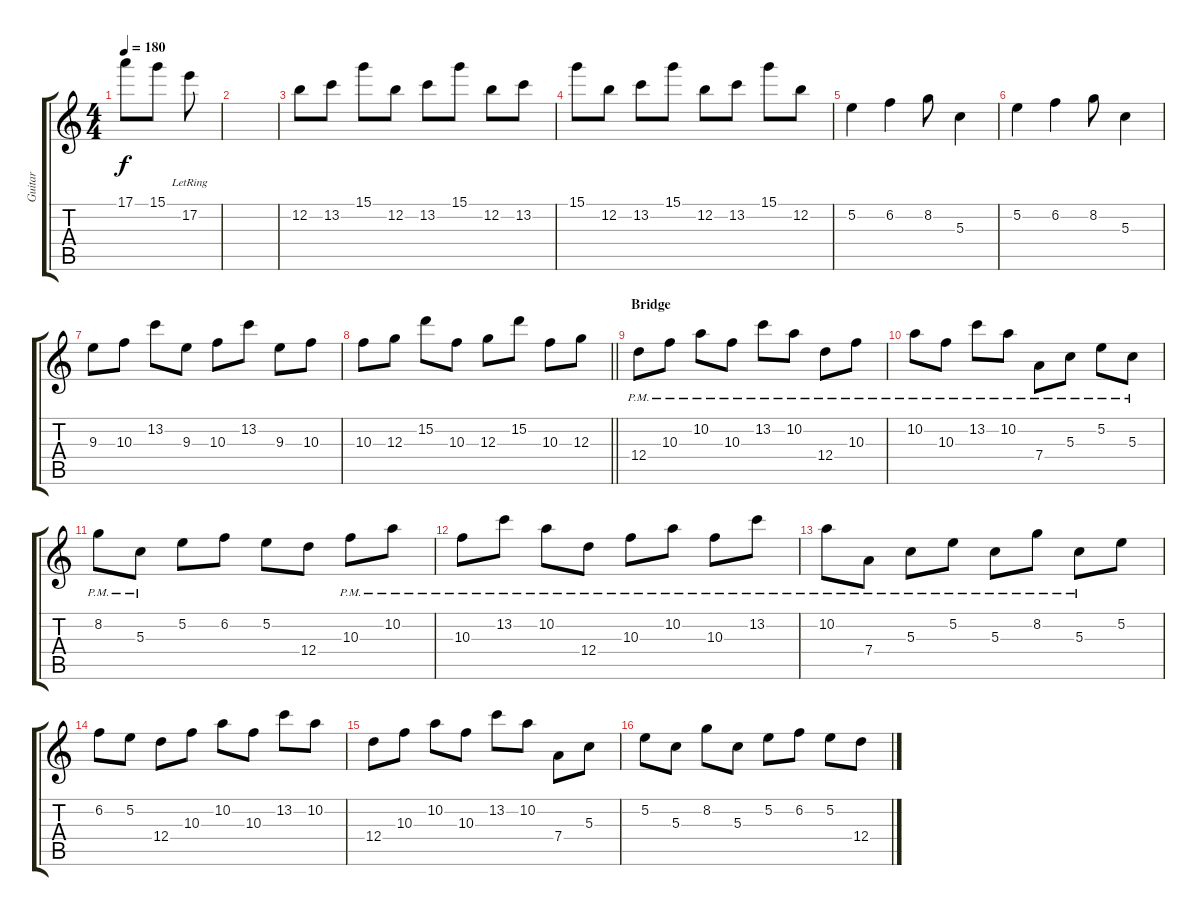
\track ("Guitar" "Guitar") {instrument distortionguitar}
\staff {score tabs}
\tuning (E4 B3 G3 D3 A2 E2) {hide}
\ts (4 4)
\tempo 180
\clef g2
\ks c
17.1.8{dy f} 15.1.8 17.2{lr}.8 |
|
12.2.8 13.2.8 15.1.8 12.2.8 13.2.8 15.1.8 12.2.8 13.2.8 |
15.1.8 12.2.8 13.2.8 15.1.8 12.2.8 13.2.8 15.1.8 12.2.8 |
5.2.4 6.2.4 8.2.8 5.3.4 |
5.2.4 6.2.4 8.2.8 5.3.4 |
9.3.8 10.3.8 13.2.8 9.3.8 10.3.8 13.2.8 9.3.8 10.3.8 |
\barLineRight lightlight
10.3.8 12.3.8 15.2.8 10.3.8 12.3.8 15.2.8 10.3.8 12.3.8 |
\section ("" "Bridge")
12.4{pm}.8 10.3{pm}.8 10.2{pm}.8 10.3{pm}.8 13.2{pm}.8 10.2{pm}.8 12.4{pm}.8 10.3{pm}.8 |
10.2{pm}.8 10.3{pm}.8 13.2{pm}.8 10.2{pm}.8 7.4{pm}.8 5.3{pm}.8 5.2{pm}.8 5.3{pm}.8 |
8.2{pm}.8 5.3{pm}.8 5.2.8 6.2.8 5.2.8 12.4.8 10.3{pm}.8 10.2{pm}.8 |
10.3{pm}.8 13.2{pm}.8 10.2{pm}.8 12.4{pm}.8 10.3{pm}.8 10.2{pm}.8 10.3{pm}.8 13.2{pm}.8 |
10.2{pm}.8 7.4{pm}.8 5.3{pm}.8 5.2{pm}.8 5.3{pm}.8 8.2{pm}.8 5.3{pm}.8 5.2.8 |
6.2.8 5.2.8 12.4.8 10.3.8 10.2.8 10.3.8 13.2.8 10.2.8 |
12.4.8 10.3.8 10.2.8 10.3.8 13.2.8 10.2.8 7.4.8 5.3.8 |
5.2.8 5.3.8 8.2.8 5.3.8 5.2.8 6.2.8 5.2.8 12.4.8
